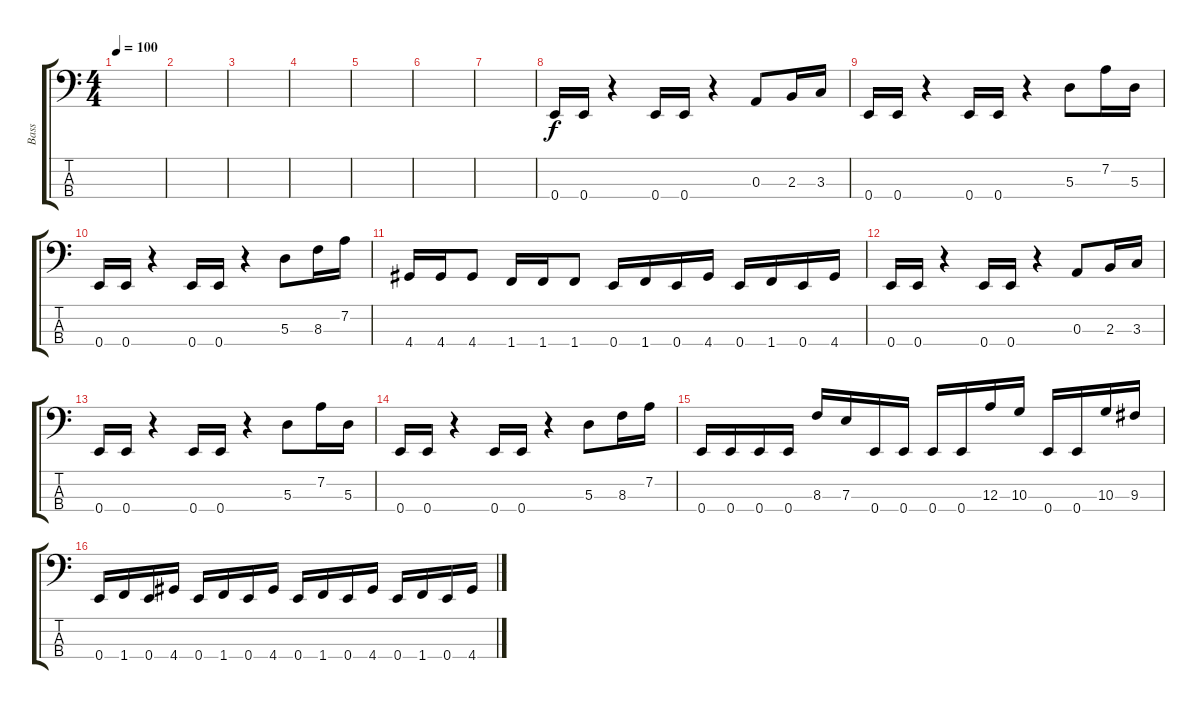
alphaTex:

\track ("Bass" "Bass") {instrument electricbassfinger}
\staff {score tabs}
\tuning (G2 D2 A1 E1) {hide}
\ts (4 4)
\tempo 100
\clef f4
\ks c
|
|
|
|
|
|
|
0.4.16 0.4.16 r.4 0.4.16 0.4.16 r.4 0.3.8 2.3.16 3.3.16 |
0.4.16 0.4.16 r.4 0.4.16 0.4.16 r.4 5.3.8 7.2.16 5.3.16 |
0.4.16 0.4.16 r.4 0.4.16 0.4.16 r.4 5.3.8 8.3.16 7.2.16 |
4.4.16 4.4.16 4.4.8 1.4.16 1.4.16 1.4.8 0.4.16 1.4.16 0.4.16 4.4.16 0.4.16 1.4.16 0.4.16 4.4.16 |
0.4.16 0.4.16 r.4 0.4.16 0.4.16 r.4 0.3.8 2.3.16 3.3.16 |
0.4.16 0.4.16 r.4 0.4.16 0.4.16 r.4 5.3.8 7.2.16 5.3.16 |
0.4.16 0.4.16 r.4 0.4.16 0.4.16 r.4 5.3.8 8.3.16 7.2.16 |
0.4.16 0.4.16 0.4.16 0.4.16 8.3.16 7.3.16 0.4.16 0.4.16 0.4.16 0.4.16 12.3.16 10.3.16 0.4.16 0.4.16 10.3.16 9.3.16 |
0.4.16 1.4.16 0.4.16 4.4.16 0.4.16 1.4.16 0.4.16 4.4.16 0.4.16 1.4.16 0.4.16 4.4.16 0.4.16 1.4.16 0.4.16 4.4.16
